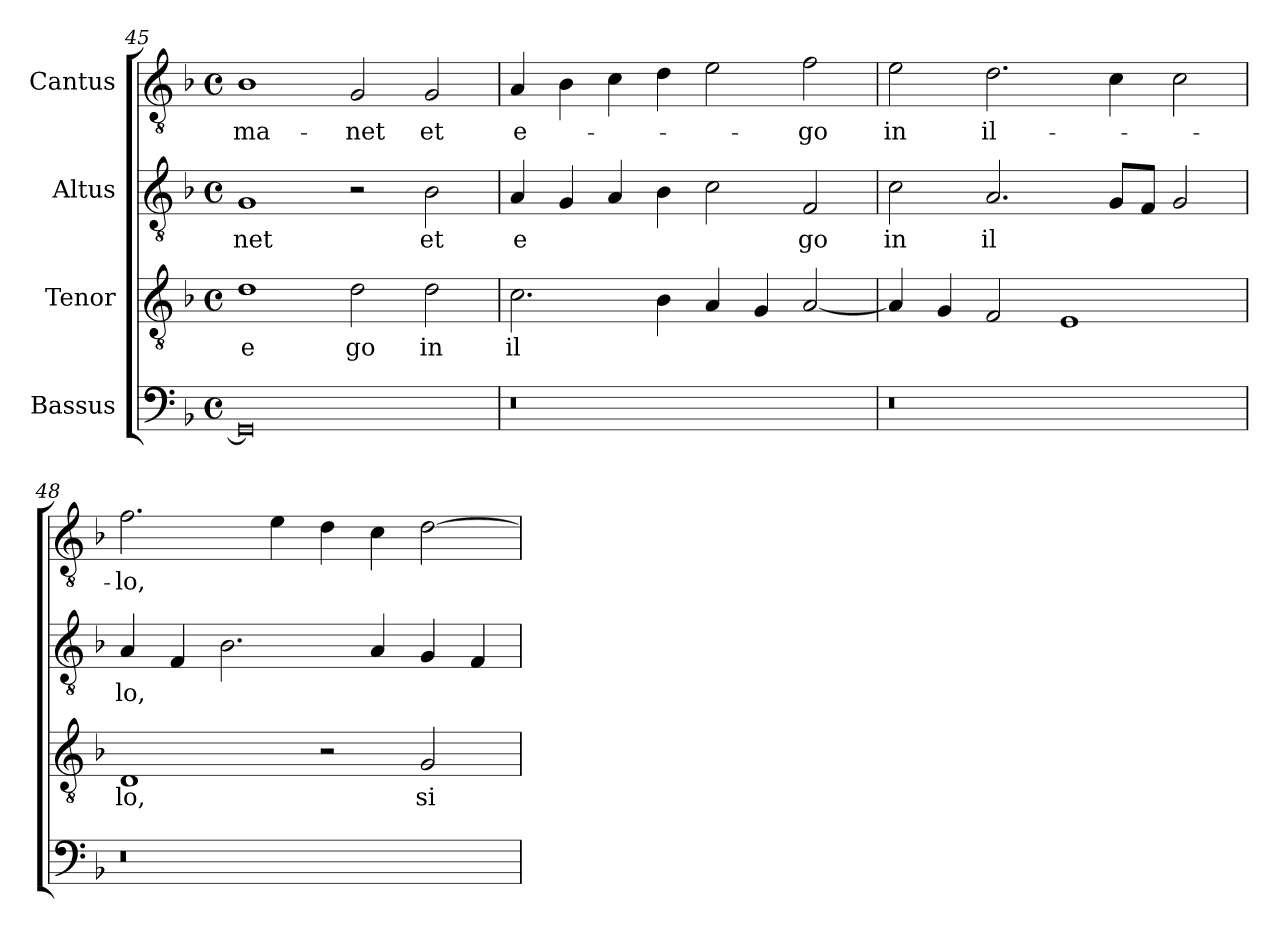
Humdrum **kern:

**kern	**kern	**text	**kern	**text	**kern	**text
*part4	*part3	*part3	*part2	*part2	*part1	*part1
*staff4	*staff3	*staff3	*staff2	*staff2	*staff1	*staff1
*I"Bassus	*I"Tenor	*	*I"Altus	*	*I"Cantus	*
!!LO:LB:g=z
*clefF4	*clefGv2	*	*clefGv2	*	*clefGv2	*
*k[b-]	*k[b-]	*	*k[b-]	*	*k[b-]	*
*F:	*F:	*	*F:	*	*F:	*
*M4/4	*M4/4	*	*M4/4	*	*M4/4	*
*met(c)	*met(c)	*	*met(c)	*	*met(c)	*
=45	=45	=45	=45	=45	=45	=45
!	!	!LO:LY:b:cj	!	!LO:LY:b:cj	!	!LO:LY:b:cj
0GG]	1d	e	1G	net	1B-	ma-
!	!	!LO:LY:b:cj	!	!	!	!LO:LY:b:cj
.	2d\	go	2r	.	2G/	-net
!	!	!LO:LY:b:cj	!	!LO:LY:b:cj	!	!LO:LY:b:cj
.	2d\	in	2B-\	et	2G/	et
=46	=46	=46	=46	=46	=46	=46
!	!	!LO:LY:b:cj	!	!LO:LY:b:cj	!	!LO:LY:b:cj
0r	2.c\	il	4A/	e	4A/	e-
.	.	.	4G/	.	4B-\	.
.	.	.	4A/	.	4c\	.
.	4B-\	.	4B-\	.	4d\	.
.	4A/	.	2c\	.	2e\	.
.	4G/	.	.	.	.	.
!	!	!	!	!LO:LY:b:cj	!	!LO:LY:b:cj
.	[<2A/	.	2F/	go	2f\	-go
=47	=47	=47	=47	=47	=47	=47
!	!	!	!	!LO:LY:b:cj	!	!LO:LY:b:cj
0r	4A/]	.	2c\	in	2e\	in
.	4G/	.	.	.	.	.
!	!	!	!	!LO:LY:b:cj	!	!LO:LY:b:cj
.	2F/	.	2.A/	il	2.d\	il-
.	1E	.	.	.	.	.
.	.	.	8G/L	.	4c\	.
.	.	.	8F/J	.	.	.
.	.	.	2G/	.	2c\	.
=48	=48	=48	=48	=48	=48	=48
!	!	!LO:LY:b:cj	!	!LO:LY:b:cj	!	!LO:LY:b:cj
0r	1D	lo,	4A/	lo,	2.f\	-lo,
.	.	.	4F/	.	.	.
.	.	.	2.B-\	.	.	.
.	.	.	.	.	4e\	.
.	2r	.	.	.	4d\	.
.	.	.	4A/	.	4c\	.
!	!	!LO:LY:b:cj	!	!	!	!
.	2G/	si	4G/	.	[>2d\	.
.	.	.	4F/	.	.	.
=	=	=	=	=	=	=
*-	*-	*-	*-	*-	*-	*-
